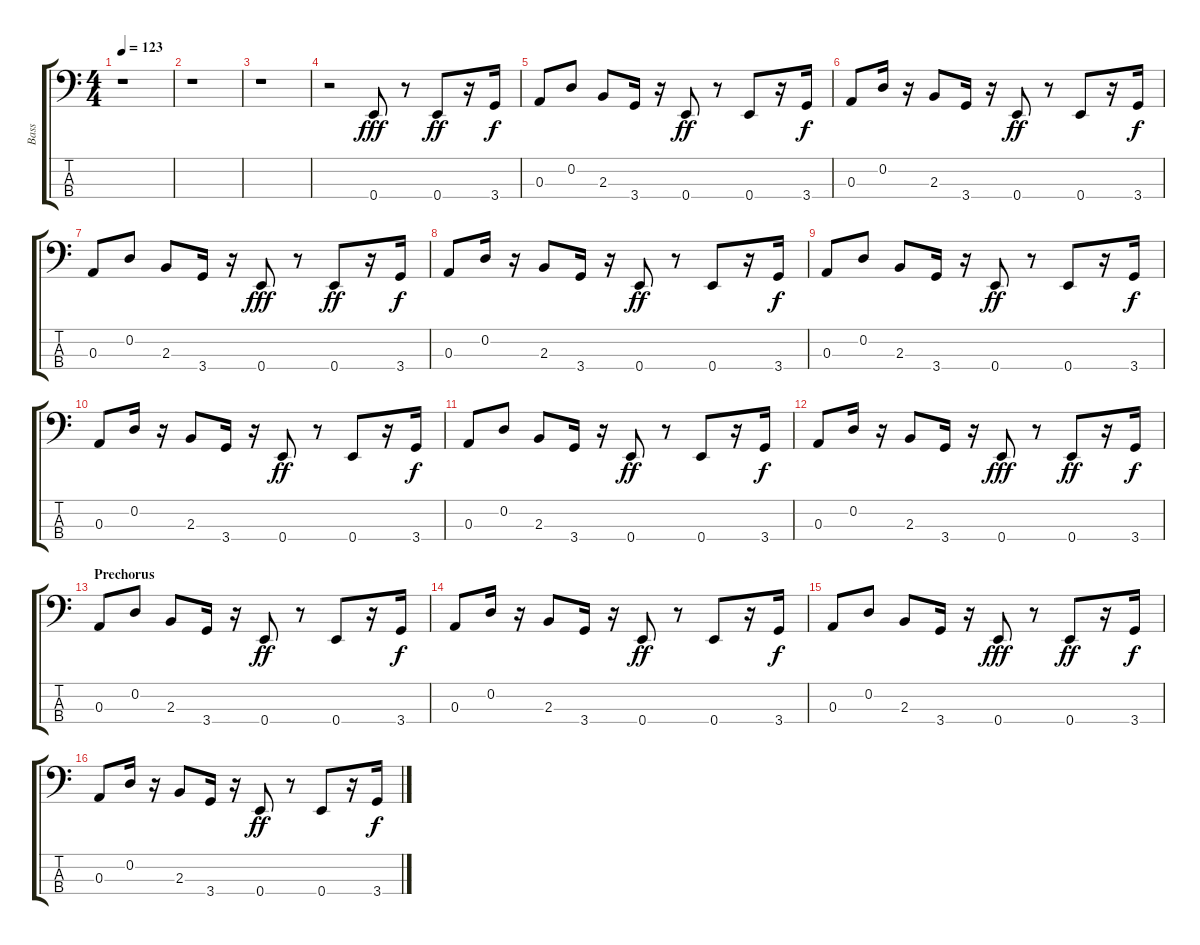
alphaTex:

\track ("Bass" "Bass") {instrument fretlessbass}
\staff {score tabs}
\tuning (G2 D2 A1 E1) {hide}
\ts (4 4)
\tempo 123
\clef f4
\ks c
r.1{dy f} |
r.1 |
r.1 |
r.2 0.4.8{dy fff} r.8 0.4.8{dy ff} r.16 3.4.16{dy f} |
0.3.8 0.2.8 2.3.8 3.4.16 r.16 0.4.8{dy ff} r.8 0.4.8 r.16 3.4.16{dy f} |
0.3.8 0.2.16 r.16 2.3.8 3.4.16 r.16 0.4.8{dy ff} r.8 0.4.8 r.16 3.4.16{dy f} |
0.3.8 0.2.8 2.3.8 3.4.16 r.16 0.4.8{dy fff} r.8 0.4.8{dy ff} r.16 3.4.16{dy f} |
0.3.8 0.2.16 r.16 2.3.8 3.4.16 r.16 0.4.8{dy ff} r.8 0.4.8 r.16 3.4.16{dy f} |
0.3.8 0.2.8 2.3.8 3.4.16 r.16 0.4.8{dy ff} r.8 0.4.8 r.16 3.4.16{dy f} |
0.3.8 0.2.16 r.16 2.3.8 3.4.16 r.16 0.4.8{dy ff} r.8 0.4.8 r.16 3.4.16{dy f} |
0.3.8 0.2.8 2.3.8 3.4.16 r.16 0.4.8{dy ff} r.8 0.4.8 r.16 3.4.16{dy f} |
0.3.8 0.2.16 r.16 2.3.8 3.4.16 r.16 0.4.8{dy fff} r.8 0.4.8{dy ff} r.16 3.4.16{dy f} |
\section ("" "Prechorus")
0.3.8 0.2.8 2.3.8 3.4.16 r.16 0.4.8{dy ff} r.8 0.4.8 r.16 3.4.16{dy f} |
0.3.8 0.2.16 r.16 2.3.8 3.4.16 r.16 0.4.8{dy ff} r.8 0.4.8 r.16 3.4.16{dy f} |
0.3.8 0.2.8 2.3.8 3.4.16 r.16 0.4.8{dy fff} r.8 0.4.8{dy ff} r.16 3.4.16{dy f} |
0.3.8 0.2.16 r.16 2.3.8 3.4.16 r.16 0.4.8{dy ff} r.8 0.4.8 r.16 3.4.16{dy f}
